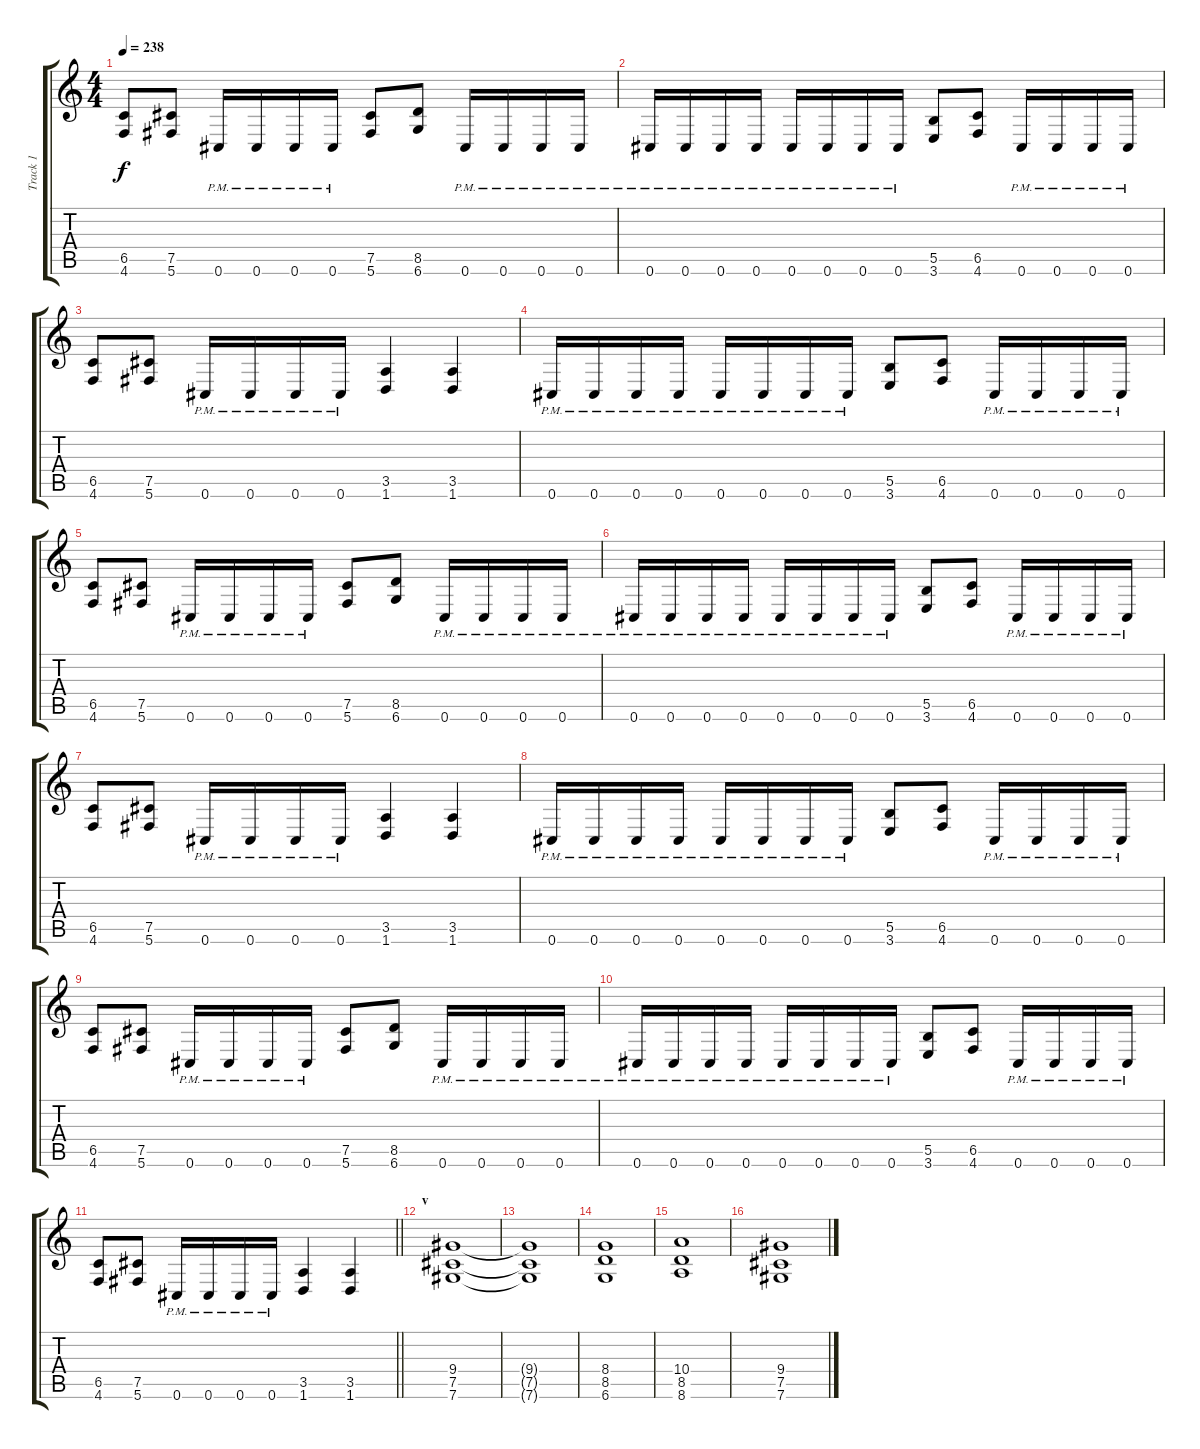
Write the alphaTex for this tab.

\track ("Track 1" "Track 1") {instrument distortionguitar}
\staff {score tabs}
\tuning (Db4 Ab3 E3 B2 Gb2 Db2) {hide}
\ts (4 4)
\tempo 238
\clef g2
\ks c
(6.5 4.6).8{dy f} (7.5 5.6).8 0.6{pm}.16 0.6{pm}.16 0.6{pm}.16 0.6{pm}.16 (7.5 5.6).8 (8.5 6.6).8 0.6{pm}.16 0.6{pm}.16 0.6{pm}.16 0.6{pm}.16 |
0.6{pm}.16 0.6{pm}.16 0.6{pm}.16 0.6{pm}.16 0.6{pm}.16 0.6{pm}.16 0.6{pm}.16 0.6{pm}.16 (5.5 3.6).8 (6.5 4.6).8 0.6{pm}.16 0.6{pm}.16 0.6{pm}.16 0.6{pm}.16 |
(6.5 4.6).8 (7.5 5.6).8 0.6{pm}.16 0.6{pm}.16 0.6{pm}.16 0.6{pm}.16 (3.5 1.6).4 (3.5 1.6).4 |
0.6{pm}.16 0.6{pm}.16 0.6{pm}.16 0.6{pm}.16 0.6{pm}.16 0.6{pm}.16 0.6{pm}.16 0.6{pm}.16 (5.5 3.6).8 (6.5 4.6).8 0.6{pm}.16 0.6{pm}.16 0.6{pm}.16 0.6{pm}.16 |
(6.5 4.6).8 (7.5 5.6).8 0.6{pm}.16 0.6{pm}.16 0.6{pm}.16 0.6{pm}.16 (7.5 5.6).8 (8.5 6.6).8 0.6{pm}.16 0.6{pm}.16 0.6{pm}.16 0.6{pm}.16 |
0.6{pm}.16 0.6{pm}.16 0.6{pm}.16 0.6{pm}.16 0.6{pm}.16 0.6{pm}.16 0.6{pm}.16 0.6{pm}.16 (5.5 3.6).8 (6.5 4.6).8 0.6{pm}.16 0.6{pm}.16 0.6{pm}.16 0.6{pm}.16 |
(6.5 4.6).8 (7.5 5.6).8 0.6{pm}.16 0.6{pm}.16 0.6{pm}.16 0.6{pm}.16 (3.5 1.6).4 (3.5 1.6).4 |
0.6{pm}.16 0.6{pm}.16 0.6{pm}.16 0.6{pm}.16 0.6{pm}.16 0.6{pm}.16 0.6{pm}.16 0.6{pm}.16 (5.5 3.6).8 (6.5 4.6).8 0.6{pm}.16 0.6{pm}.16 0.6{pm}.16 0.6{pm}.16 |
(6.5 4.6).8 (7.5 5.6).8 0.6{pm}.16 0.6{pm}.16 0.6{pm}.16 0.6{pm}.16 (7.5 5.6).8 (8.5 6.6).8 0.6{pm}.16 0.6{pm}.16 0.6{pm}.16 0.6{pm}.16 |
0.6{pm}.16 0.6{pm}.16 0.6{pm}.16 0.6{pm}.16 0.6{pm}.16 0.6{pm}.16 0.6{pm}.16 0.6{pm}.16 (5.5 3.6).8 (6.5 4.6).8 0.6{pm}.16 0.6{pm}.16 0.6{pm}.16 0.6{pm}.16 |
\barLineRight lightlight
(6.5 4.6).8 (7.5 5.6).8 0.6{pm}.16 0.6{pm}.16 0.6{pm}.16 0.6{pm}.16 (3.5 1.6).4 (3.5 1.6).4 |
\section ("" "v")
(9.4 7.5 7.6).1 |
(9.4{t} 7.5{t} 7.6{t}).1 |
(8.4 8.5 6.6).1 |
(10.4 8.5 8.6).1 |
(9.4 7.5 7.6).1
